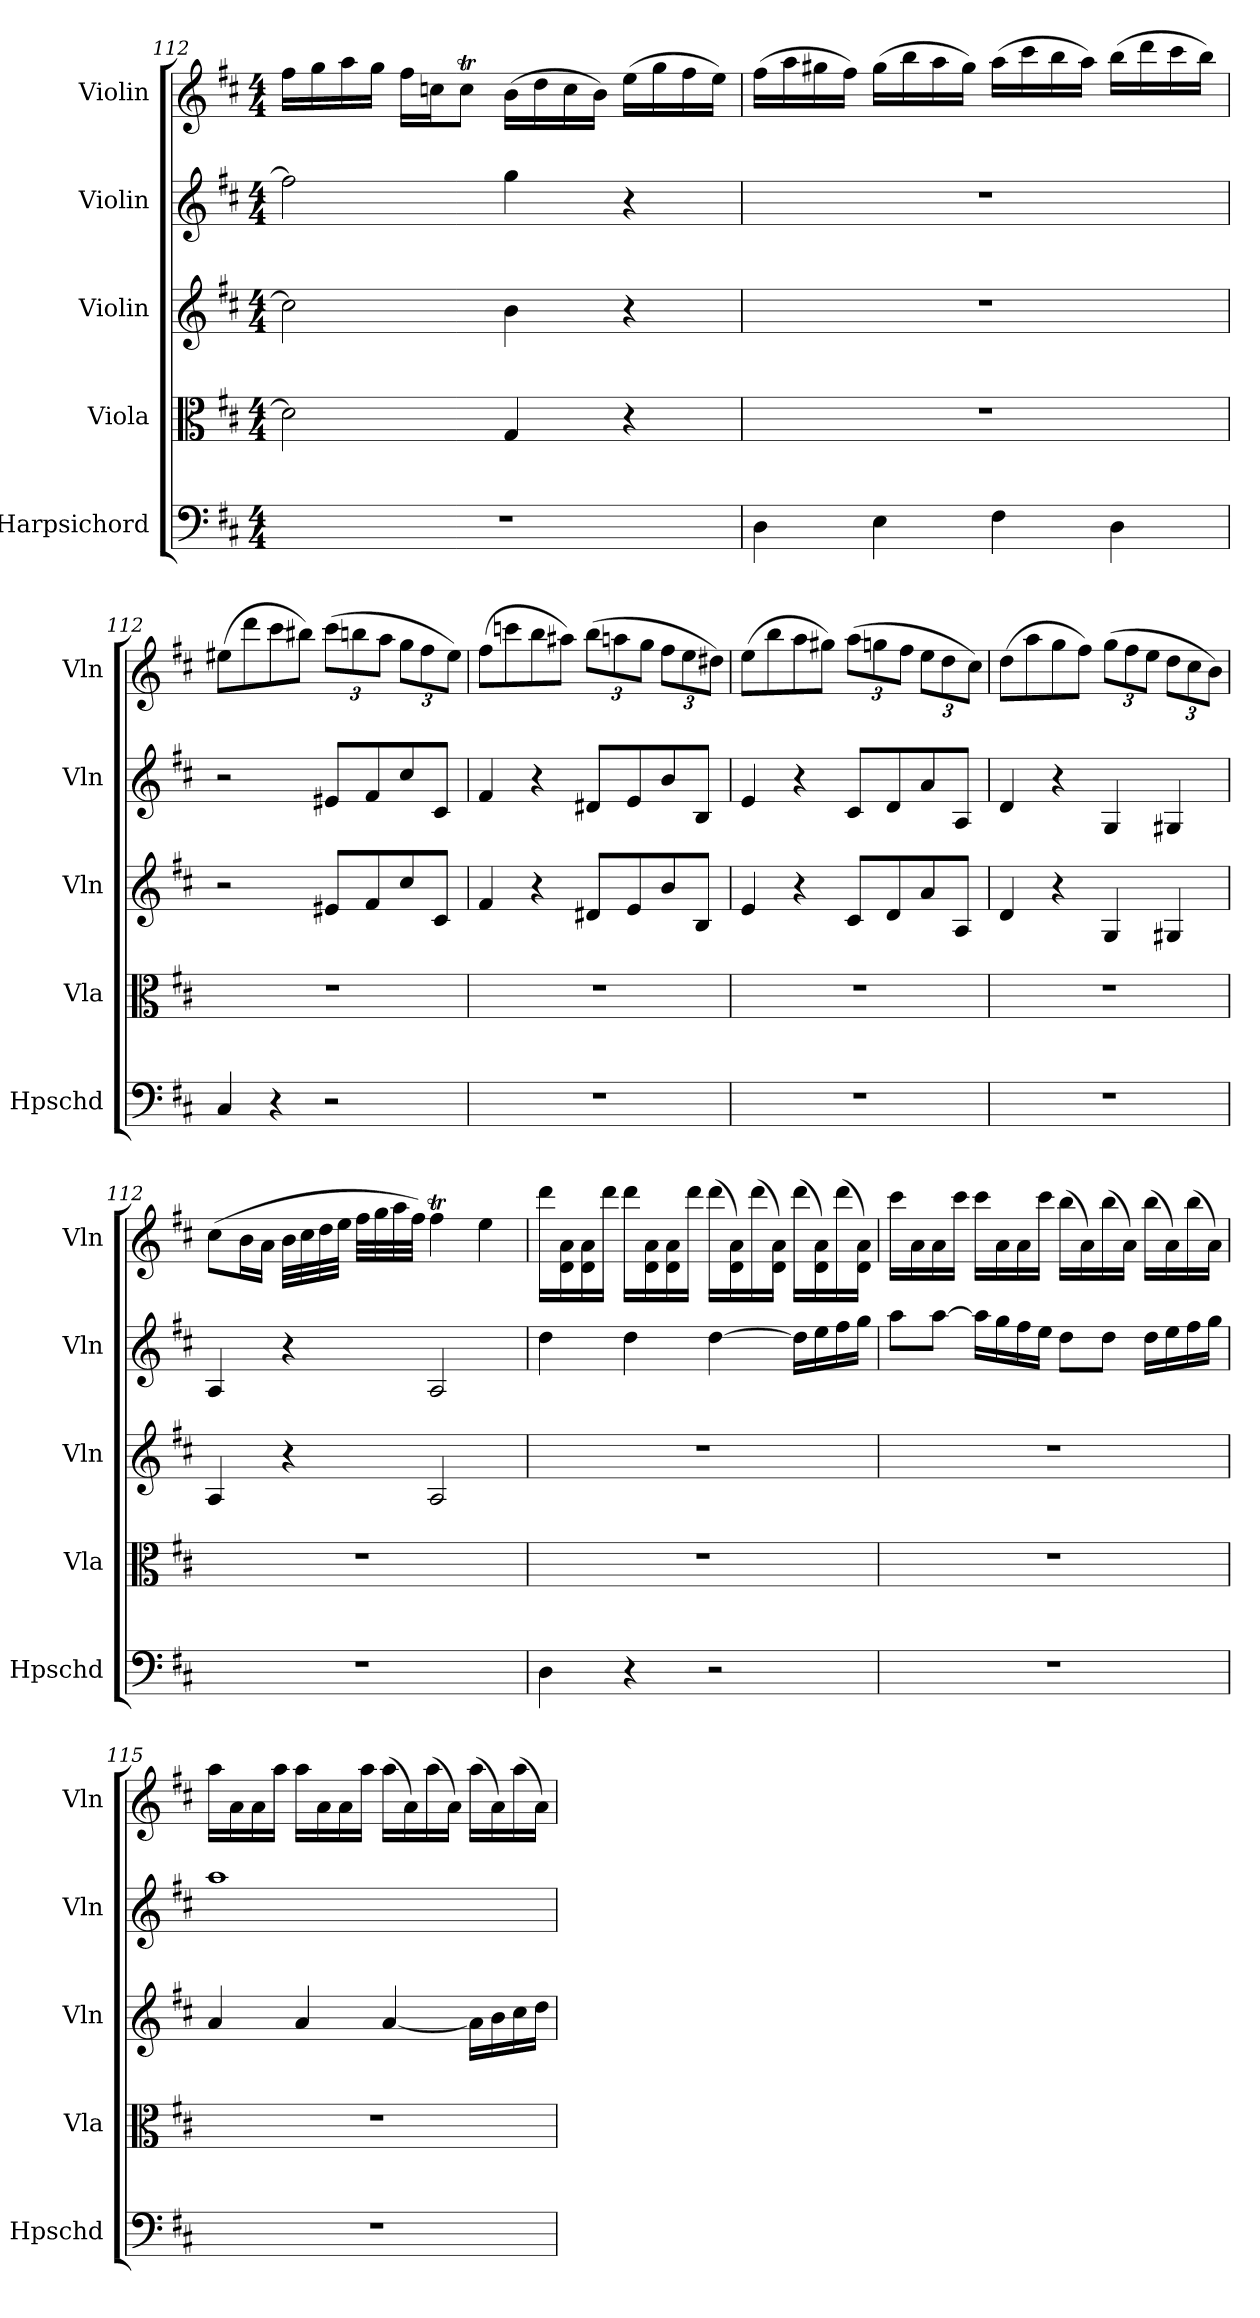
**kern	**kern	**kern	**kern	**kern
*part5	*part4	*part3	*part2	*part1
*staff5	*staff4	*staff3	*staff2	*staff1
*I"Harpsichord	*I"Viola	*I"Violin	*I"Violin	*I"Violin
*I'Hpschd	*I'Vla	*I'Vln	*I'Vln	*I'Vln
*clefF4	*clefC3	*clefG2	*clefG2	*clefG2
*k[f#c#]	*k[f#c#]	*k[f#c#]	*k[f#c#]	*k[f#c#]
*D:	*D:	*D:	*D:	*D:
*M4/4	*M4/4	*M4/4	*M4/4	*M4/4
=112h	=112h	=112h	=112h	=112h
1r	2d\]	2cc\]	2ff#\]	16ff#\LL
.	.	.	.	16gg\
.	.	.	.	16aa\
.	.	.	.	16gg\JJ
.	.	.	.	16ff#\LL
.	.	.	.	16ccn\J
.	.	.	.	8ccT\J
.	4G/	4b\	4gg\	(16b\LL
.	.	.	.	16dd\
.	.	.	.	16cc\
.	.	.	.	16b\JJ)
.	4r	4r	4r	(16ee\LL
.	.	.	.	16gg\
.	.	.	.	16ff#\
.	.	.	.	16ee\JJ)
=112i	=112i	=112i	=112i	=112i
4D\	1r	1r	1r	(16ff#\LL
.	.	.	.	16aa\
.	.	.	.	16gg#X\
.	.	.	.	16ff#\JJ)
4E\	.	.	.	(16gg#\LL
.	.	.	.	16bb\
.	.	.	.	16aa\
.	.	.	.	16gg#\JJ)
4F#\	.	.	.	(16aa\LL
.	.	.	.	16ccc#\
.	.	.	.	16bb\
.	.	.	.	16aa\JJ)
4D\	.	.	.	(16bb\LL
.	.	.	.	16ddd\
.	.	.	.	16ccc#\
.	.	.	.	16bb\JJ)
=112j	=112j	=112j	=112j	=112j
4C#/	1r	2r	2r	(8ee#X\L
.	.	.	.	8ddd\
4r	.	.	.	8ccc#\
.	.	.	.	8bb#X\J)
2r	.	8e#X/L	8e#X/L	(12ccc#\L
.	.	.	.	12bbn\
.	.	8f#/	8f#/	.
.	.	.	.	12aa\J
.	.	8cc#/	8cc#/	12gg\L
.	.	.	.	12ff#\
.	.	8c#/J	8c#/J	.
.	.	.	.	12ee#\J)
=112k	=112k	=112k	=112k	=112k
1r	1r	4f#/	4f#/	(8ff#\L
.	.	.	.	8cccn\
.	.	4r	4r	8bb\
.	.	.	.	8aa#X\J)
.	.	8d#X/L	8d#X/L	(12bb\L
.	.	.	.	12aan\
.	.	8e/	8e/	.
.	.	.	.	12gg\J
.	.	8b/	8b/	12ff#\L
.	.	.	.	12ee\
.	.	8B/J	8B/J	.
.	.	.	.	12dd#X\J)
=112l	=112l	=112l	=112l	=112l
1r	1r	4e/	4e/	(8ee\L
.	.	.	.	8bb\
.	.	4r	4r	8aa\
.	.	.	.	8gg#X\J)
.	.	8c#/L	8c#/L	(12aa\L
.	.	.	.	12ggn\
.	.	8d/	8d/	.
.	.	.	.	12ff#\J
.	.	8a/	8a/	12ee\L
.	.	.	.	12dd\
.	.	8A/J	8A/J	.
.	.	.	.	12cc#\J)
=112m	=112m	=112m	=112m	=112m
1r	1r	4d/	4d/	(8dd\L
.	.	.	.	8aa\
.	.	4r	4r	8gg\
.	.	.	.	8ff#\J)
.	.	4G/	4G/	(12gg\L
.	.	.	.	12ff#\
.	.	.	.	12ee\J
.	.	4G#X/	4G#X/	12dd\L
.	.	.	.	12cc#\
.	.	.	.	12b\J)
=112n	=112n	=112n	=112n	=112n
1r	1r	4A/	4A/	(8cc#\L
.	.	.	.	16b\L
.	.	.	.	16a\JJ
.	.	4r	4r	32b\LLL
.	.	.	.	32cc#\
.	.	.	.	32dd\
.	.	.	.	32ee\JJJ
.	.	.	.	32ff#\LLL
.	.	.	.	32gg\
.	.	.	.	32aa\
.	.	.	.	32ff#\JJJ)
.	.	2A/	2A/	4ff#t\
.	.	.	.	4ee\
=113	=113	=113	=113	=113
4D\	1r	1r	4dd\	16ddd\LL
.	.	.	.	16d\ 16a\
.	.	.	.	16d\ 16a\
.	.	.	.	16ddd\JJ
4r	.	.	4dd\	16ddd\LL
.	.	.	.	16d\ 16a\
.	.	.	.	16d\ 16a\
.	.	.	.	16ddd\JJ
2r	.	.	[4dd\	(16ddd\LL
.	.	.	.	16d\ 16a\)
.	.	.	.	(16ddd\
.	.	.	.	16d\ 16a\JJ)
.	.	.	16dd\LL]	(16ddd\LL
.	.	.	16ee\	16d\ 16a\)
.	.	.	16ff#\	(16ddd\
.	.	.	16gg\JJ	16d\ 16a\JJ)
=114	=114	=114	=114	=114
1r	1r	1r	8aa\L	16ccc#\LL
.	.	.	.	16a\
.	.	.	[8aa\J	16a\
.	.	.	.	16ccc#\JJ
.	.	.	16aa\LL]	16ccc#\LL
.	.	.	16gg\	16a\
.	.	.	16ff#\	16a\
.	.	.	16ee\JJ	16ccc#\JJ
.	.	.	8dd\L	(16bb\LL
.	.	.	.	16a\)
.	.	.	8dd\J	(16bb\
.	.	.	.	16a\JJ)
.	.	.	16dd\LL	(16bb\LL
.	.	.	16ee\	16a\)
.	.	.	16ff#\	(16bb\
.	.	.	16gg\JJ	16a\JJ)
=115	=115	=115	=115	=115
1r	1r	4a/	1aa\	16aa\LL
.	.	.	.	16a\
.	.	.	.	16a\
.	.	.	.	16aa\JJ
.	.	4a/	.	16aa\LL
.	.	.	.	16a\
.	.	.	.	16a\
.	.	.	.	16aa\JJ
.	.	[4a/	.	(16aa\LL
.	.	.	.	16a\)
.	.	.	.	(16aa\
.	.	.	.	16a\JJ)
.	.	16a\LL]	.	(16aa\LL
.	.	16b\	.	16a\)
.	.	16cc#\	.	(16aa\
.	.	16dd\JJ	.	16a\JJ)
=	=	=	=	=
*-	*-	*-	*-	*-
